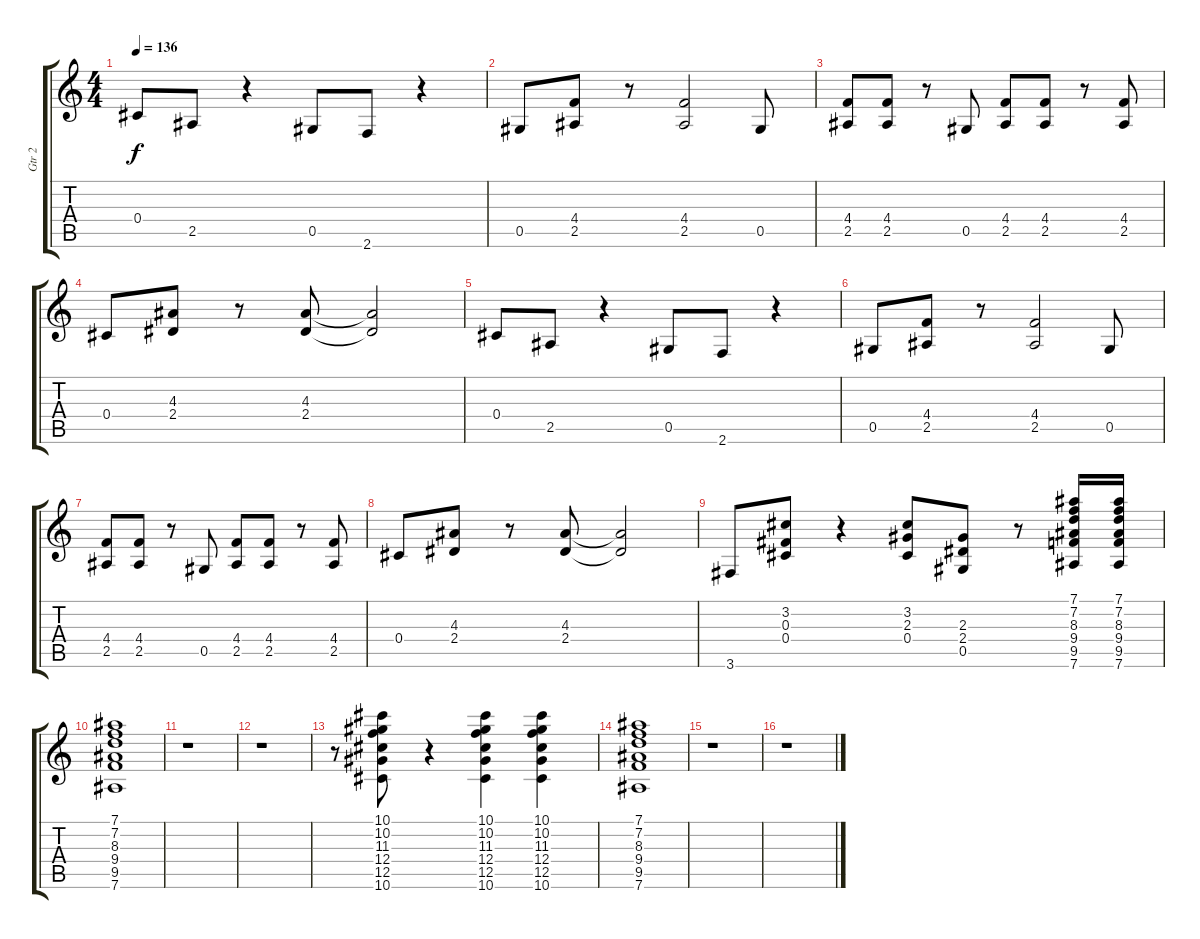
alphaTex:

\track ("Gtr 2" "Gtr 2") {instrument overdrivenguitar}
\staff {score tabs}
\tuning (Eb4 Bb3 Gb3 Db3 Ab2 Eb2) {hide}
\ts (4 4)
\tempo 136
\clef g2
\ks c
0.4.8{dy f} 2.5.8 r.4 0.5.8 2.6.8 r.4 |
0.5.8 (4.4 2.5).8 r.8 (4.4 2.5).2 0.5.8 |
(4.4 2.5).8 (4.4 2.5).8 r.8 0.5.8 (4.4 2.5).8 (4.4 2.5).8 r.8 (4.4 2.5).8 |
0.4.8 (4.3 2.4).8 r.8 (4.3 2.4).8 (4.3{t} 2.4{t}).2 |
0.4.8 2.5.8 r.4 0.5.8 2.6.8 r.4 |
0.5.8 (4.4 2.5).8 r.8 (4.4 2.5).2 0.5.8 |
(4.4 2.5).8 (4.4 2.5).8 r.8 0.5.8 (4.4 2.5).8 (4.4 2.5).8 r.8 (4.4 2.5).8 |
0.4.8 (4.3 2.4).8 r.8 (4.3 2.4).8 (4.3{t} 2.4{t}).2 |
3.6.8 (3.2 0.3 0.4).8 r.4 (3.2 2.3 0.4).8 (2.3 2.4 0.5).8 r.8 (7.1 7.2 8.3 9.4 9.5 7.6).16 (7.1 7.2 8.3 9.4 9.5 7.6).16 |
(7.1 7.2 8.3 9.4 9.5 7.6).1 |
r.1 |
r.1 |
r.8 (10.1 10.2 11.3 12.4 12.5 10.6).8 r.4 (10.1 10.2 11.3 12.4 12.5 10.6).4 (10.1 10.2 11.3 12.4 12.5 10.6).4 |
(7.1 7.2 8.3 9.4 9.5 7.6).1 |
r.1 |
r.1
